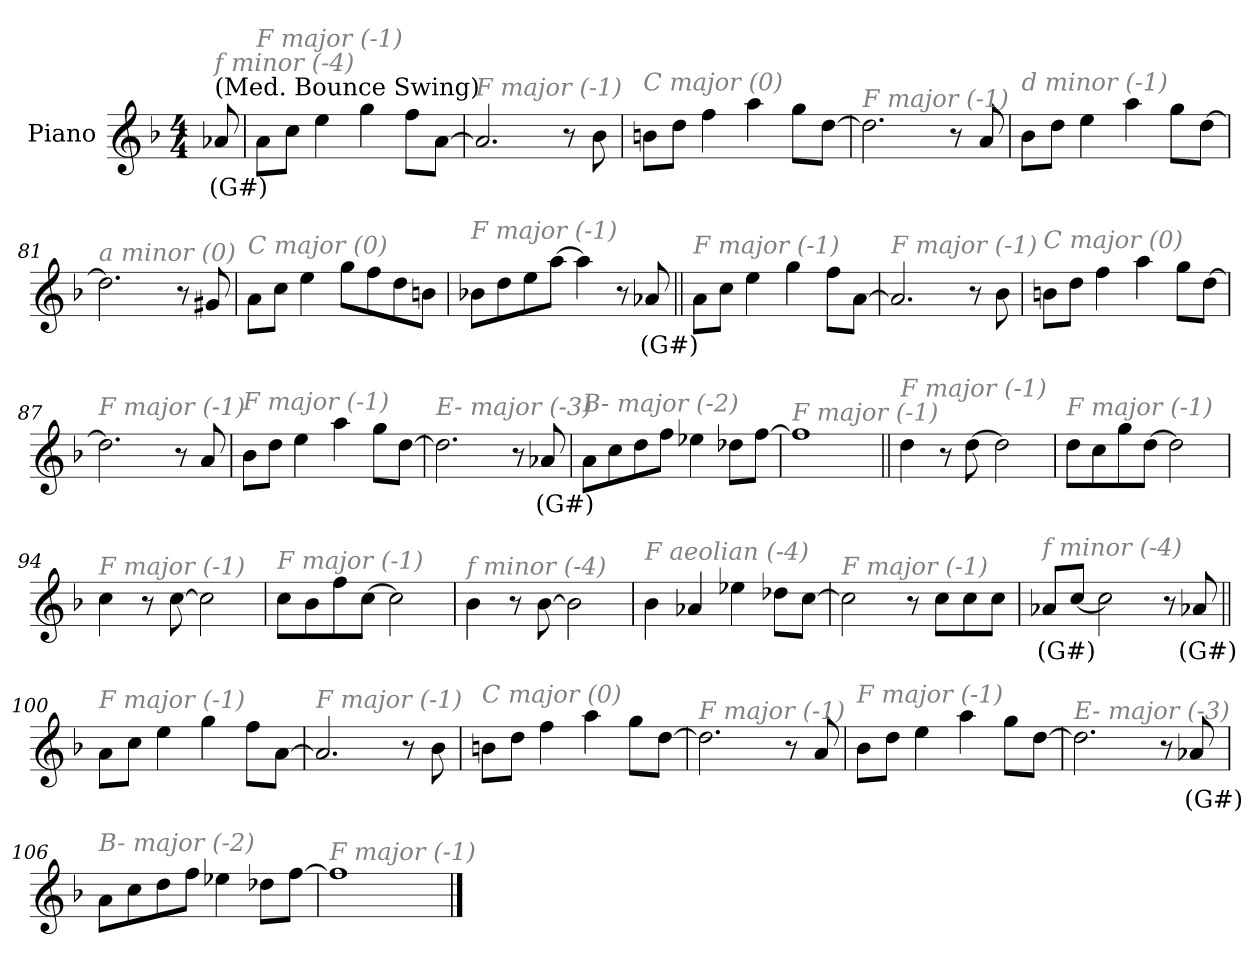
**kern	**text
*part1	*part1
*staff1	*staff1
*I"Piano	*
*I'Pno.	*
*clefG2	*
*k[b-]	*
*M4/4	*
*MM140	*
=1	=1
!LO:TX:a:t=(Med. Bounce Swing)	!
!LO:TX:i:color=#808080:t=f minor (-4)	!
8a-Xi/	(G#)
=76	=76
!LO:TX:i:color=#808080:t=F major (-1)	!
8a\L	.
8cc\J	.
4ee\	.
4gg\	.
8ff\L	.
[8a\J	.
=77	=77
!LO:TX:i:color=#808080:t=F major (-1)	!
2.a/]	.
8r	.
8b-\	.
=78	=78
!LO:TX:i:color=#808080:t=C major (0)	!
8bn\L	.
8dd\J	.
4ff\	.
4aa\	.
8gg\L	.
[8dd\J	.
=79	=79
!LO:TX:i:color=#808080:t=F major (-1)	!
2.dd\]	.
8r	.
8a/	.
!!LO:LB:g=z
=80	=80
!LO:TX:i:color=#808080:t=d minor (-1)	!
8b-\L	.
8dd\J	.
4ee\	.
4aa\	.
8gg\L	.
[8dd\J	.
=81	=81
!LO:TX:i:color=#808080:t=a minor (0)	!
2.dd\]	.
8r	.
8g#X/	.
=82	=82
!LO:TX:i:color=#808080:t=C major (0)	!
8a\L	.
8cc\J	.
4ee\	.
8gg\L	.
8ff\	.
8dd\	.
8bn\J	.
=83	=83
!LO:TX:i:color=#808080:t=F major (-1)	!
8b-X\L	.
8dd\	.
8ee\	.
[8aa\J	.
4aa\]	.
8r	.
8a-Xi/	(G#)
!!LO:LB:g=z
=84||	=84||
!LO:TX:i:color=#808080:t=F major (-1)	!
8a\L	.
8cc\J	.
4ee\	.
4gg\	.
8ff\L	.
[8a\J	.
=85	=85
!LO:TX:i:color=#808080:t=F major (-1)	!
2.a/]	.
8r	.
8b-\	.
=86	=86
!LO:TX:i:color=#808080:t=C major (0)	!
8bn\L	.
8dd\J	.
4ff\	.
4aa\	.
8gg\L	.
[8dd\J	.
=87	=87
!LO:TX:i:color=#808080:t=F major (-1)	!
2.dd\]	.
8r	.
8a/	.
!!LO:LB:g=z
=88	=88
!LO:TX:i:color=#808080:t=F major (-1)	!
8b-\L	.
8dd\J	.
4ee\	.
4aa\	.
8gg\L	.
[8dd\J	.
=89	=89
!LO:TX:i:color=#808080:t=E- major (-3)	!
2.dd\]	.
8r	.
8a-Xi/	(G#)
=90	=90
!LO:TX:i:color=#808080:t=B- major (-2)	!
8a\L	.
8cc\	.
8dd\	.
8ff\J	.
4ee-X\	.
8dd-X\L	.
[8ff\J	.
=91	=91
!LO:TX:i:color=#808080:t=F major (-1)	!
1ff]	.
!!LO:LB:g=z
=92||	=92||
!LO:TX:i:color=#808080:t=F major (-1)	!
4dd\	.
8r	.
[8dd\	.
2dd\]	.
=93	=93
!LO:TX:i:color=#808080:t=F major (-1)	!
8dd\L	.
8cc\	.
8gg\	.
[8dd\J	.
2dd\]	.
=94	=94
!LO:TX:i:color=#808080:t=F major (-1)	!
4cc\	.
8r	.
[8cc\	.
2cc\]	.
=95	=95
!LO:TX:i:color=#808080:t=F major (-1)	!
8cc\L	.
8b-\	.
8ff\	.
[8cc\J	.
2cc\]	.
!!LO:LB:g=z
=96	=96
!LO:TX:i:color=#808080:t=f minor (-4)	!
4b-\	.
8r	.
[8b-\	.
2b-\]	.
=97	=97
!LO:TX:i:color=#808080:t=F aeolian (-4)	!
4b-\	.
4a-X/	.
4ee-X\	.
8dd-X\L	.
[8cc\J	.
=98	=98
!LO:TX:i:color=#808080:t=F major (-1)	!
2cc\]	.
8r	.
8cc\L	.
8cc\	.
8cc\J	.
=99	=99
!LO:TX:i:color=#808080:t=f minor (-4)	!
8a-Xi/L	(G#)
[8cc/J	.
2cc\]	.
8r	.
8a-Xi/	(G#)
!!LO:LB:g=z
=100||	=100||
!LO:TX:i:color=#808080:t=F major (-1)	!
8a\L	.
8cc\J	.
4ee\	.
4gg\	.
8ff\L	.
[8a\J	.
=101	=101
!LO:TX:i:color=#808080:t=F major (-1)	!
2.a/]	.
8r	.
8b-\	.
=102	=102
!LO:TX:i:color=#808080:t=C major (0)	!
8bn\L	.
8dd\J	.
4ff\	.
4aa\	.
8gg\L	.
[8dd\J	.
=103	=103
!LO:TX:i:color=#808080:t=F major (-1)	!
2.dd\]	.
8r	.
8a/	.
!!LO:LB:g=z
=104	=104
!LO:TX:i:color=#808080:t=F major (-1)	!
8b-\L	.
8dd\J	.
4ee\	.
4aa\	.
8gg\L	.
[8dd\J	.
=105	=105
!LO:TX:i:color=#808080:t=E- major (-3)	!
2.dd\]	.
8r	.
8a-Xi/	(G#)
=106	=106
!LO:TX:i:color=#808080:t=B- major (-2)	!
8a\L	.
8cc\	.
8dd\	.
8ff\J	.
4ee-X\	.
8dd-X\L	.
[8ff\J	.
=107	=107
!LO:TX:i:color=#808080:t=F major (-1)	!
1ff]	.
==	==
*-	*-
